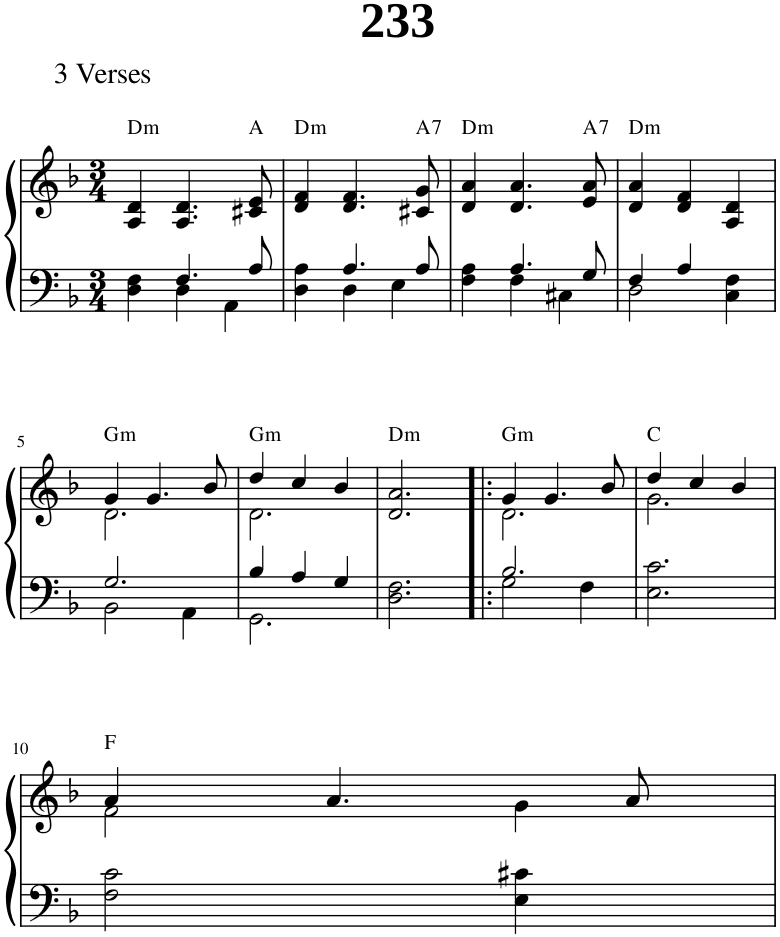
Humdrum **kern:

**kern	**kern	**harte
*part1	*part1	*part1
*staff2	*staff1	*
*I"Piano	*	*
*I'Pno.	*	*
*clefF4	*clefG2	*
*k[b-]	*k[b-]	*
*M3/4	*M3/4	*
=1	=1	=1
*^	*	*
!	!	!	!LO:H:kt=m
4ryy	4D\ 4F\	4A/ 4d/	D:min
4.F/	4D\	4.A/ 4.d/	.
.	4AA\	.	.
8A/	.	8c#X/ 8e/	A:maj
=2	=2	=2	=2
!	!	!	!LO:H:kt=m
4ryy	4D\ 4A\	4d/ 4f/	D:min
4.A/	4D\	4.d/ 4.f/	.
.	4E\	.	.
!	!	!	!LO:H:kt=7
8A/	.	8c#X/ 8g/	A:7
=3	=3	=3	=3
!	!	!	!LO:H:kt=m
4ryy	4F\ 4A\	4d/ 4a/	D:min
4.A/	4F\	4.d/ 4.a/	.
.	4C#X\	.	.
!	!	!	!LO:H:kt=7
8G/	.	8e/ 8a/	A:7
=4	=4	=4	=4
!	!	!	!LO:H:kt=m
4F/	2D\	4d/ 4a/	D:min
4A/	.	4d/ 4f/	.
4ryy	4C\ 4F\	4A/ 4d/	.
!!LO:LB:g=z
=5	=5	=5	=5
*	*	*^	*
!	!	!	!	!LO:H:kt=m
2.G/	2BB-\	4g/	2.d\	G:min
.	.	4.g/	.	.
.	4AA\	.	.	.
.	.	8b-/	.	.
=6	=6	=6	=6	=6
!	!	!	!	!LO:H:kt=m
4B-/	2.GG\	4dd/	2.d\	G:min
4A/	.	4cc/	.	.
4G/	.	4b-/	.	.
*v	*v	*	*	*
*	*v	*v	*
=7	=7	=7
!	!	!LO:H:kt=m
2.D\ 2.F\	2.d/ 2.a/	D:min
=8!|:	=8!|:	=8!|:
*^	*^	*
!	!	!	!	!LO:H:kt=m
2.B-/	2G\	4g/	2.d\	G:min
.	.	4.g/	.	.
.	4F\	.	.	.
.	.	8b-/	.	.
*v	*v	*	*	*
=9	=9	=9	=9
2.E\ 2.c\	4dd/	2.g\	C:maj
.	4cc/	.	.
.	4b-/	.	.
!!LO:LB:g=z	!!
=10	=10	=10	=10
2F\ 2c\	4a/	2f\	F:maj
.	4.a/	.	.
4E\ 4c#X\	.	4g\	.
.	8a/	.	.
*	*v	*v	*
=	=	=
*-	*-	*-
